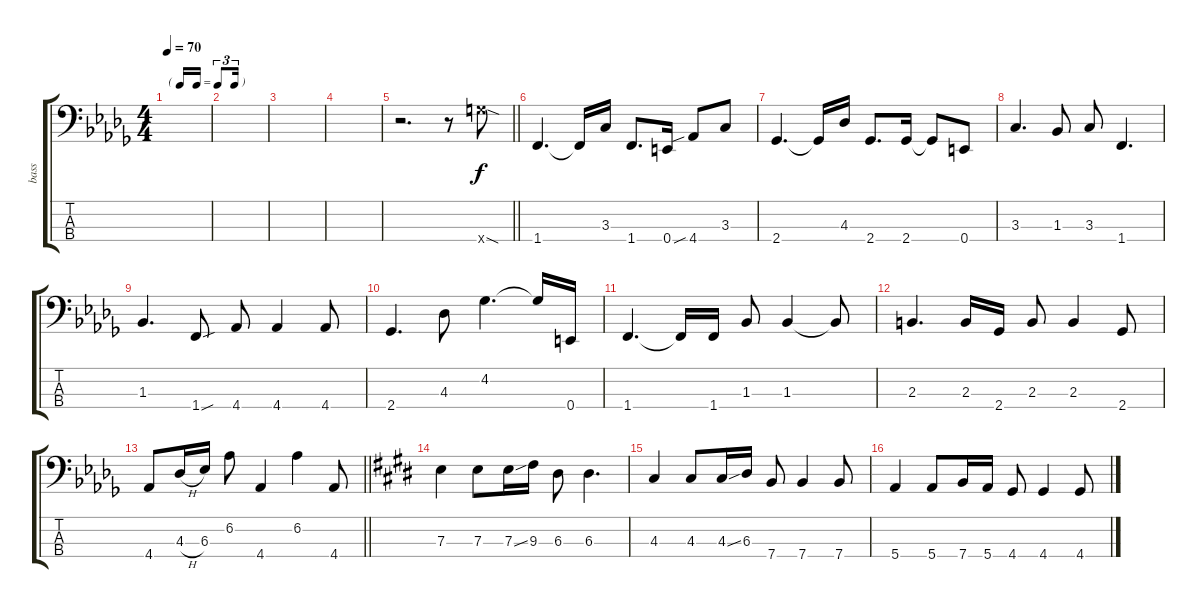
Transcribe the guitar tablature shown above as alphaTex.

\track ("bass" "bass") {instrument electricbasspick}
\staff {score tabs}
\tuning (G2 D2 A1 E1) {hide}
\ts (4 4)
\tf triplet16th
\tempo 70
\clef f4
\ks db
|
|
|
|
\barLineRight lightlight
r.2{d} r.8 15.4{sod x}.8 |
\section ("" "")
1.4.4{d} 1.4{t}.16 3.3.16 1.4.8{d} 0.4.16 4.4{sib}.8 3.3.8 |
2.4.4{d} 2.4{t}.16 4.3.16 2.4.8{d} 2.4.16 2.4{t}.8 0.4.8 |
3.3.4{d} 1.3.8 3.3.8 1.4.4{d} |
1.3.4{d} 1.4{sou}.8 4.4.8 4.4.4 4.4.8 |
2.4.4{d} 4.3.8 4.2.4{d} 4.2{t}.16 0.4.16 |
1.4.4{d} 1.4{t}.16 1.4.16 1.3.8 1.3.4 1.3{t}.8 |
2.3.4{d} 2.3.16 2.4.16 2.3.8 2.3.4 2.4.8 |
\barLineRight lightlight
4.4.8 4.3{h}.16 6.3.16 6.2.8 4.4.4 6.2.4 4.4.8 |
\section ("" "")
\ks e
7.3.4 7.3.8 7.3{ss}.16 9.3.16 6.3.8 6.3.4{d} |
4.3.4 4.3.8 4.3{ss}.16 6.3.16 7.4.8 7.4.4 7.4.8 |
5.4.4 5.4.8 7.4.16 5.4.16 4.4.8 4.4.4 4.4.8
